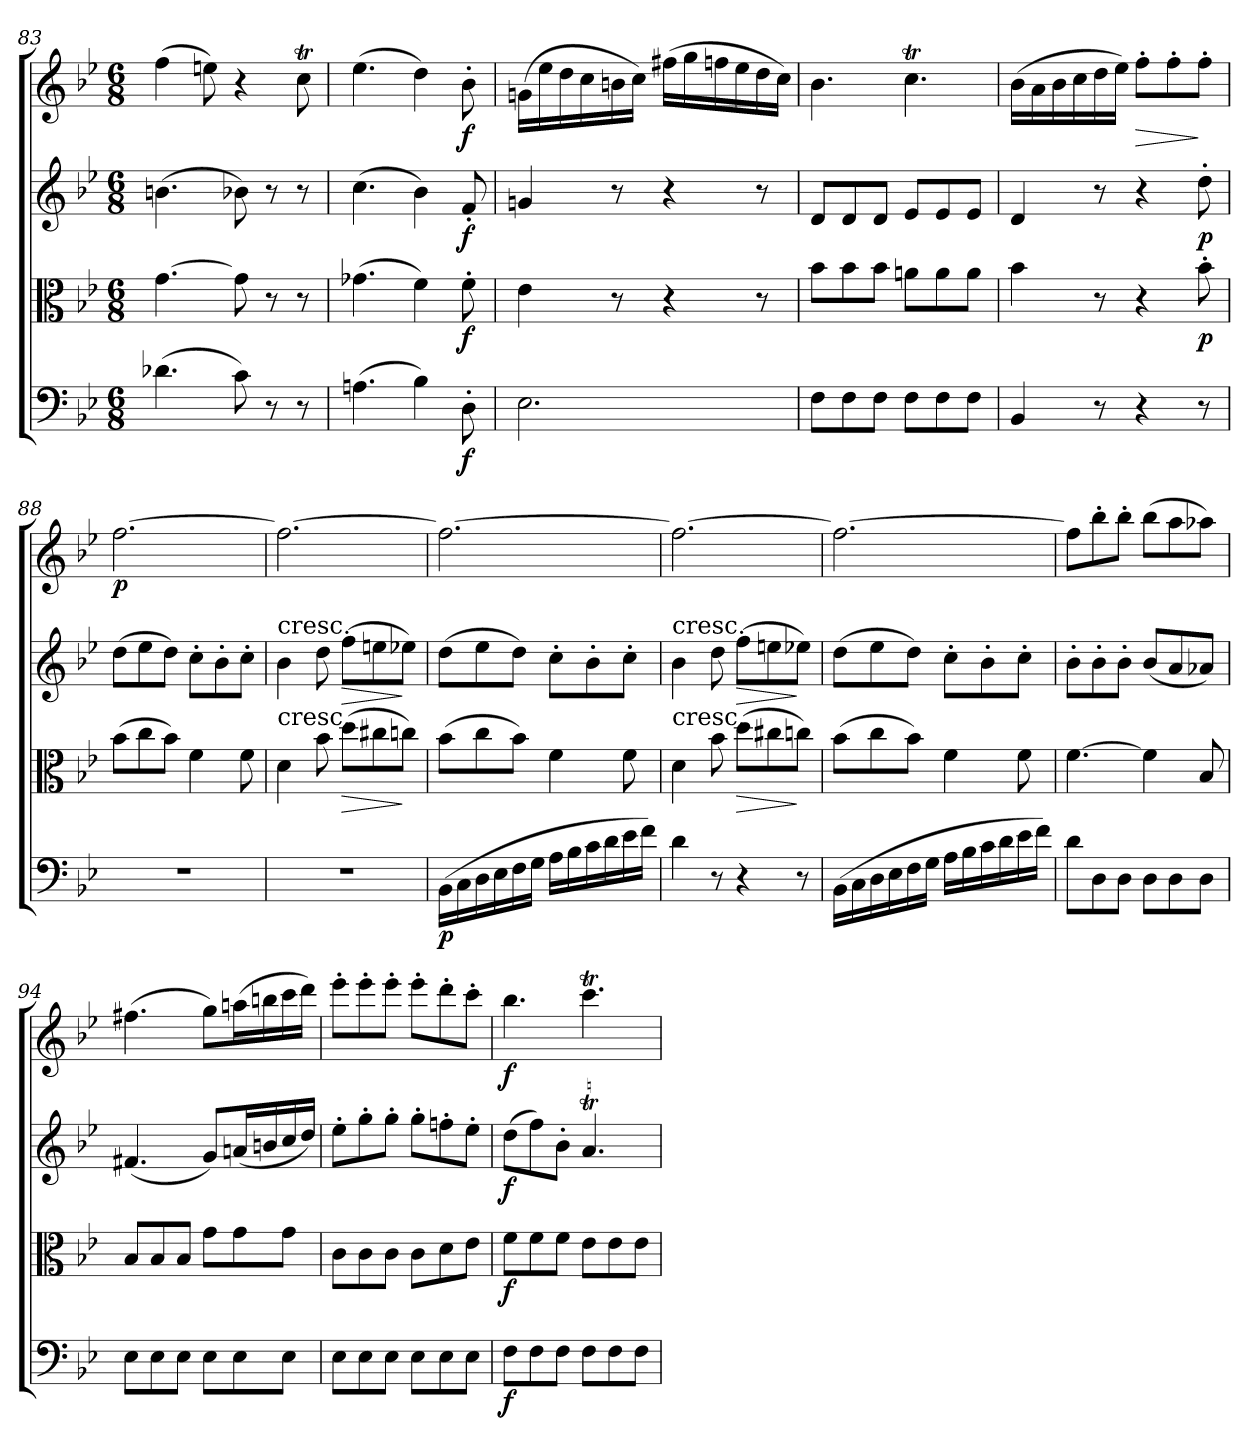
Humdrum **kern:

**kern	**dynam	**kern	**dynam	**kern	**dynam	**kern	**dynam
*part4	*part4	*part3	*part3	*part2	*part2	*part1	*part1
*staff4	*staff4	*staff3	*staff3	*staff2	*staff2	*staff1	*staff1
*clefF4	*	*clefC3	*	*clefG2	*	*clefG2	*
*k[b-e-]	*	*k[b-e-]	*	*k[b-e-]	*	*k[b-e-]	*
*B-:	*	*B-:	*	*B-:	*	*B-:	*
*M6/8	*	*M6/8	*	*M6/8	*	*M6/8	*
=83	=83	=83	=83	=83	=83	=83	=83
(4.d-X\	.	[4.g\	.	(4.bn\	.	(4ff\	.
.	.	.	.	.	.	8een\)	.
8c\)	.	8g\]	.	8b-X\)	.	4r	.
8r	.	8r	.	8r	.	.	.
8r	.	8r	.	8r	.	8ccT\	.
=84	=84	=84	=84	=84	=84	=84	=84
(4.An\	.	(4.g-X\	.	(4.cc\	.	(4.ee-\	.
4B-\)	.	4f\)	.	4b-\)	.	4dd\)	.
8D'\	f	8f'\	f	8f'/	f	8b-'\	f
=85	=85	=85	=85	=85	=85	=85	=85
2.E-\	.	4e-\	.	4gn/	.	(16gn\LL	.
.	.	.	.	.	.	16ee-\	.
.	.	.	.	.	.	16dd\	.
.	.	.	.	.	.	16cc\	.
.	.	8r	.	8r	.	16bn\	.
.	.	.	.	.	.	16cc\JJ)	.
.	.	4r	.	4r	.	(16ff#X\LL	.
.	.	.	.	.	.	16gg\	.
.	.	.	.	.	.	16ffn\	.
.	.	.	.	.	.	16ee-\	.
.	.	8r	.	8r	.	16dd\	.
.	.	.	.	.	.	16cc\JJ)	.
=86	=86	=86	=86	=86	=86	=86	=86
8F\L	.	8b-\L	.	8d/L	.	4.b-\	.
8F\	.	8b-\	.	8d/	.	.	.
8F\J	.	8b-\J	.	8d/J	.	.	.
8F\L	.	8an\L	.	8e-/L	.	4.ccT\	.
8F\	.	8a\	.	8e-/	.	.	.
8F\J	.	8a\J	.	8e-/J	.	.	.
=87	=87	=87	=87	=87	=87	=87	=87
4BB-/	.	4b-\	.	4d/	.	(16b-\LL	.
.	.	.	.	.	.	16a\	.
.	.	.	.	.	.	16b-\	.
.	.	.	.	.	.	16cc\	.
8r	.	8r	.	8r	.	16dd\	.
.	.	.	.	.	.	16ee-\JJ)	.
!	!	!	!	!	!	!	!LO:HP:b
4r	.	4r	.	4r	.	8ff'\L	>
.	.	.	.	.	.	8ff'\	.
8r	.	8b-'\	p	8dd'\	p	8ff'\J	]
=88	=88	=88	=88	=88	=88	=88	=88
2.r	.	(8b-\L	.	(8dd\L	.	[2.ff\	p
.	.	8cc\	.	8ee-\	.	.	.
.	.	8b-\J)	.	8dd\J)	.	.	.
.	.	4f\	.	8cc'\L	.	.	.
.	.	.	.	8b-'\	.	.	.
.	.	8f\	.	8cc'\J	.	.	.
=89	=89	=89	=89	=89	=89	=89	=89
!	!	!	!	!LO:TX:t=cresc.	!	!	!
!	!	!LO:TX:t=cresc.	!	!	!	!	!
2.r	.	4d\	.	4b-\	.	2.ff\_	.
.	.	8b-\	.	8dd\	.	.	.
!	!	!	!LO:HP:b	!	!LO:HP:b	!	!
.	.	(8dd\L	>	(8ff\L	>	.	.
.	.	8cc#X\	.	8een\	.	.	.
.	.	8ccn\J)	]	8ee-X\J)	]	.	.
=90	=90	=90	=90	=90	=90	=90	=90
(16BB-\LL	p	(8b-\L	.	(8dd\L	.	2.ff\_	.
16C\	.	.	.	.	.	.	.
16D\	.	8cc\	.	8ee-\	.	.	.
16E-\	.	.	.	.	.	.	.
16F\	.	8b-\J)	.	8dd\J)	.	.	.
16G\JJ	.	.	.	.	.	.	.
16A\LL	.	4f\	.	8cc'\L	.	.	.
16B-\	.	.	.	.	.	.	.
16c\	.	.	.	8b-'\	.	.	.
16d\	.	.	.	.	.	.	.
16e-\	.	8f\	.	8cc'\J	.	.	.
16f\JJ)	.	.	.	.	.	.	.
=91	=91	=91	=91	=91	=91	=91	=91
!	!	!	!	!LO:TX:t=cresc.	!	!	!
!	!	!LO:TX:t=cresc.	!	!	!	!	!
4d\	.	4d\	.	4b-\	.	2.ff\_	.
8r	.	8b-\	.	8dd\	.	.	.
!	!	!	!LO:HP:b	!	!LO:HP:b	!	!
4r	.	(8dd\L	>	(8ff\L	>	.	.
.	.	8cc#X\	.	8een\	.	.	.
8r	.	8ccn\J)	]	8ee-X\J)	]	.	.
=92	=92	=92	=92	=92	=92	=92	=92
(16BB-\LL	.	(8b-\L	.	(8dd\L	.	2.ff\_	.
16C\	.	.	.	.	.	.	.
16D\	.	8cc\	.	8ee-\	.	.	.
16E-\	.	.	.	.	.	.	.
16F\	.	8b-\J)	.	8dd\J)	.	.	.
16G\JJ	.	.	.	.	.	.	.
16A\LL	.	4f\	.	8cc'\L	.	.	.
16B-\	.	.	.	.	.	.	.
16c\	.	.	.	8b-'\	.	.	.
16d\	.	.	.	.	.	.	.
16e-\	.	8f\	.	8cc'\J	.	.	.
16f\JJ)	.	.	.	.	.	.	.
=93	=93	=93	=93	=93	=93	=93	=93
8d\L	.	[4.f\	.	8b-'\L	.	8ff\L]	.
8D\	.	.	.	8b-'\	.	8bb-'\	.
8D\J	.	.	.	8b-'\J	.	8bb-'\J	.
8D\L	.	4f\]	.	(8b-/L	.	(8bb-\L	.
8D\	.	.	.	8a/	.	8aa\	.
8D\J	.	8B-/	.	8a-X/J)	.	8aa-X\J)	.
=94	=94	=94	=94	=94	=94	=94	=94
8E-\L	.	8B-/L	.	(4.f#X/	.	(4.ff#X\	.
8E-\	.	8B-/	.	.	.	.	.
8E-\J	.	8B-/J	.	.	.	.	.
8E-\L	.	8g\L	.	8g/L)	.	8gg\L)	.
8E-\	.	8g\	.	(16an/L	.	(16aan\L	.
.	.	.	.	16bn/	.	16bbn\	.
8E-\J	.	8g\J	.	16cc/	.	16ccc\	.
.	.	.	.	16dd/JJ)	.	16ddd\JJ)	.
=95	=95	=95	=95	=95	=95	=95	=95
8E-\L	.	8c\L	.	8ee-'\L	.	8eee-'\L	.
8E-\	.	8c\	.	8gg'\	.	8eee-'\	.
8E-\J	.	8c\J	.	8gg'\J	.	8eee-'\J	.
8E-\L	.	8c\L	.	8gg'\L	.	8eee-'\L	.
8E-\	.	8d\	.	8ffn'\	.	8ddd'\	.
8E-\J	.	8e-\J	.	8ee-'\J	.	8ccc'\J	.
=96	=96	=96	=96	=96	=96	=96	=96
8F\L	f	8f\L	f	(8dd\L	f	4.bb-\	f
8F\	.	8f\	.	8ff\)	.	.	.
8F\J	.	8f\J	.	8b-'\J	.	.	.
8F\L	.	8e-\L	.	4.aT/	.	4.cccT\	.
8F\	.	8e-\	.	.	.	.	.
8F\J	.	8e-\J	.	.	.	.	.
=	=	=	=	=	=	=	=
*-	*-	*-	*-	*-	*-	*-	*-
